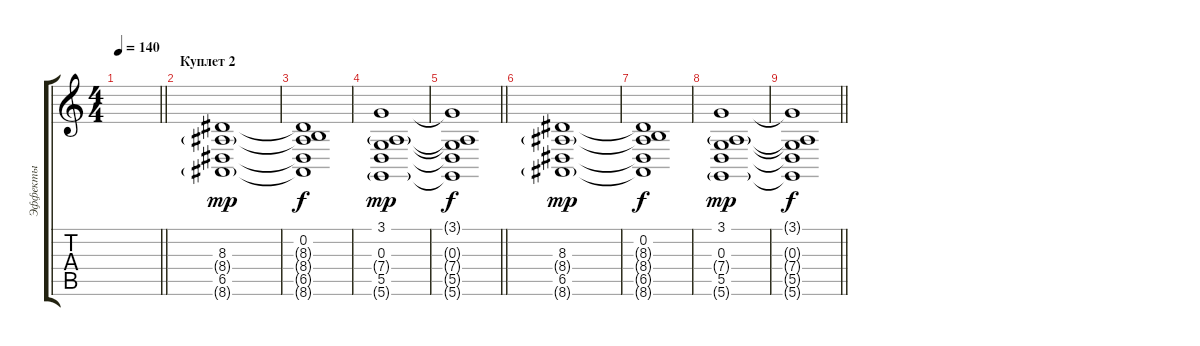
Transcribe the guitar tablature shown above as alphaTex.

\track ("Эффекты" "Эффекты") {instrument synthstrings1}
\staff {score tabs}
\tuning (E4 B3 G3 D3 A2 D2) {hide}
\ts (4 4)
\tempo 140
\clef g2
\barLineRight lightlight
\ks c
|
\section ("" "Куплет 2")
(8.3 8.4{g} 6.5 8.6{g}).1{dy mp volume 10} |
(0.2 8.3{t} 8.4{t} 6.5{t} 8.6{t}).1{dy f} |
(3.1 0.3 7.4{g} 5.5 5.6{g}).1{dy mp} |
\barLineRight lightlight
(3.1{t} 0.3{t} 7.4{t} 5.5{t} 5.6{t}).1{dy f} |
(8.3 8.4{g} 6.5 8.6{g}).1{dy mp} |
(0.2 8.3{t} 8.4{t} 6.5{t} 8.6{t}).1{dy f} |
(3.1 0.3 7.4{g} 5.5 5.6{g}).1{dy mp} |
\barLineRight lightlight
(3.1{t} 0.3{t} 7.4{t} 5.5{t} 5.6{t}).1{dy f}
